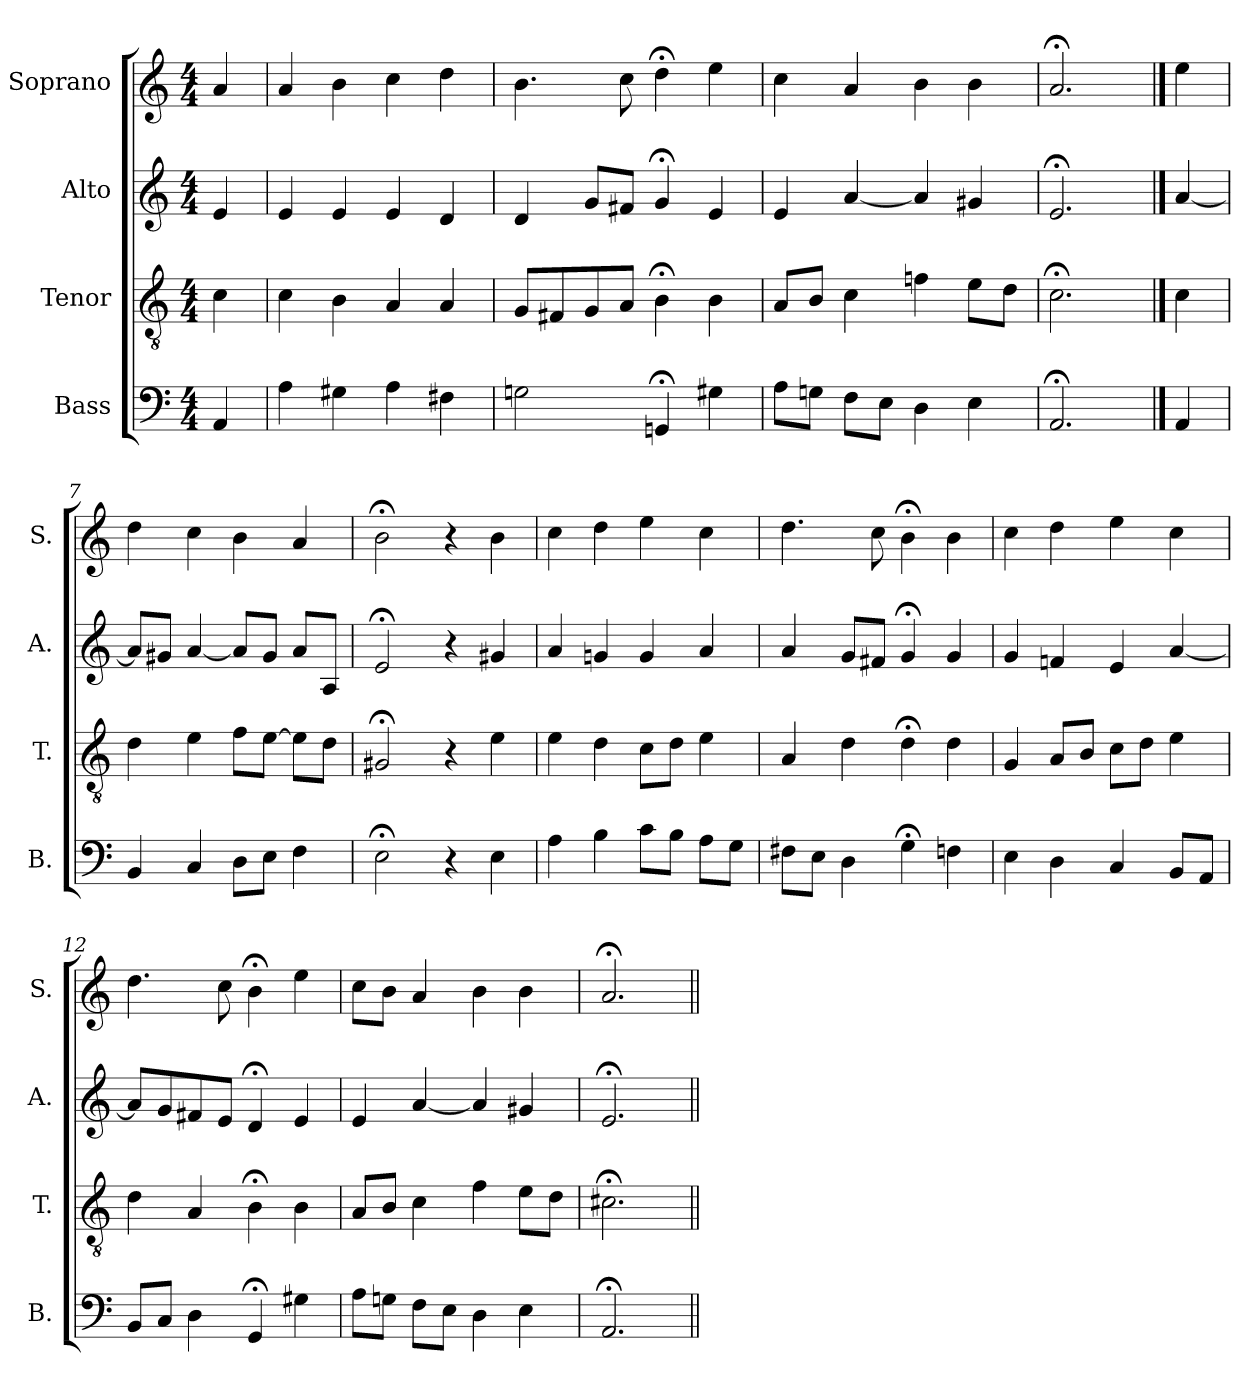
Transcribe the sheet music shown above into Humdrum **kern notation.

**kern	**kern	**kern	**kern
*part4	*part3	*part2	*part1
*staff4	*staff3	*staff2	*staff1
*I"Bass	*I"Tenor	*I"Alto	*I"Soprano
*I'B.	*I'T.	*I'A.	*I'S.
*clefF4	*clefGv2	*clefG2	*clefG2
*	*ITrd7c12	*	*
*k[]	*k[]	*k[]	*k[]
*C:	*C:	*C:	*C:
*M4/4	*M4/4	*M4/4	*M4/4
=1	=1	=1	=1
4AA/	4C\	4e/	4a/
=2	=2	=2	=2
4A\	4C\	4e/	4a/
4G#X\	4BB\	4e/	4b\
4A\	4AA/	4e/	4cc\
4F#X\	4AA/	4d/	4dd\
=3	=3	=3	=3
2Gn\	8GG/L	4d/	4.b\
.	8FF#X/	.	.
.	8GG/	8g/L	.
.	8AA/J	8f#X/J	8cc\
4GGn;</	4BB;<\	4g;</	4dd;<\
4G#X\	4BB\	4e/	4ee\
=4	=4	=4	=4
8A\L	8AA/L	4e/	4cc\
8Gn\J	8BB/J	.	.
8F\L	4C\	[4a/	4a/
8E\J	.	.	.
4D\	4Fn\	4a/]	4b\
4E\	8E\L	4g#X/	4b\
.	8D\J	.	.
=5	=5	=5	=5
2.AA;</	2.C;<\	2.e;</	2.a;</
==6	==6	==6	==6
4AA/	4C\	[4a/	4ee\
!!LO:LB:g=z
=7	=7	=7	=7
4BB/	4D\	8a/L]	4dd\
.	.	8g#X/J	.
4C/	4E\	[4a/	4cc\
8D\L	8F\L	8a/L]	4b\
8E\J	[8E\J	8g#/J	.
4F\	8E\L]	8a/L	4a/
.	8D\J	8A/J	.
=8	=8	=8	=8
2E;<\	2GG#X;</	2e;</	2b;<\
4r	4r	4r	4r
4E\	4E\	4g#X/	4b\
=9	=9	=9	=9
4A\	4E\	4a/	4cc\
4B\	4D\	4gn/	4dd\
8c\L	8C\L	4g/	4ee\
8B\J	8D\J	.	.
8A\L	4E\	4a/	4cc\
8G\J	.	.	.
=10	=10	=10	=10
8F#X\L	4AA/	4a/	4.dd\
8E\J	.	.	.
4D\	4D\	8g/L	.
.	.	8f#X/J	8cc\
4G;<\	4D;<\	4g;</	4b;<\
4Fn\	4D\	4g/	4b\
!!LO:PB:g=z
=11	=11	=11	=11
4E\	4GG/	4g/	4cc\
4D\	8AA/L	4fn/	4dd\
.	8BB/J	.	.
4C/	8C\L	4e/	4ee\
.	8D\J	.	.
8BB/L	4E\	[4a/	4cc\
8AA/J	.	.	.
=12	=12	=12	=12
8BB/L	4D\	8a/L]	4.dd\
8C/J	.	8g/	.
4D\	4AA/	8f#X/	.
.	.	8e/J	8cc\
4GG;</	4BB;<\	4d;</	4b;<\
4G#X\	4BB\	4e/	4ee\
=13	=13	=13	=13
8A\L	8AA/L	4e/	8cc\L
8Gn\J	8BB/J	.	8b\J
8F\L	4C\	[4a/	4a/
8E\J	.	.	.
4D\	4F\	4a/]	4b\
4E\	8E\L	4g#X/	4b\
.	8D\J	.	.
=14	=14	=14	=14
2.AA;</	2.C#X;<\	2.e;</	2.a;</
=||	=||	=||	=||
*-	*-	*-	*-
